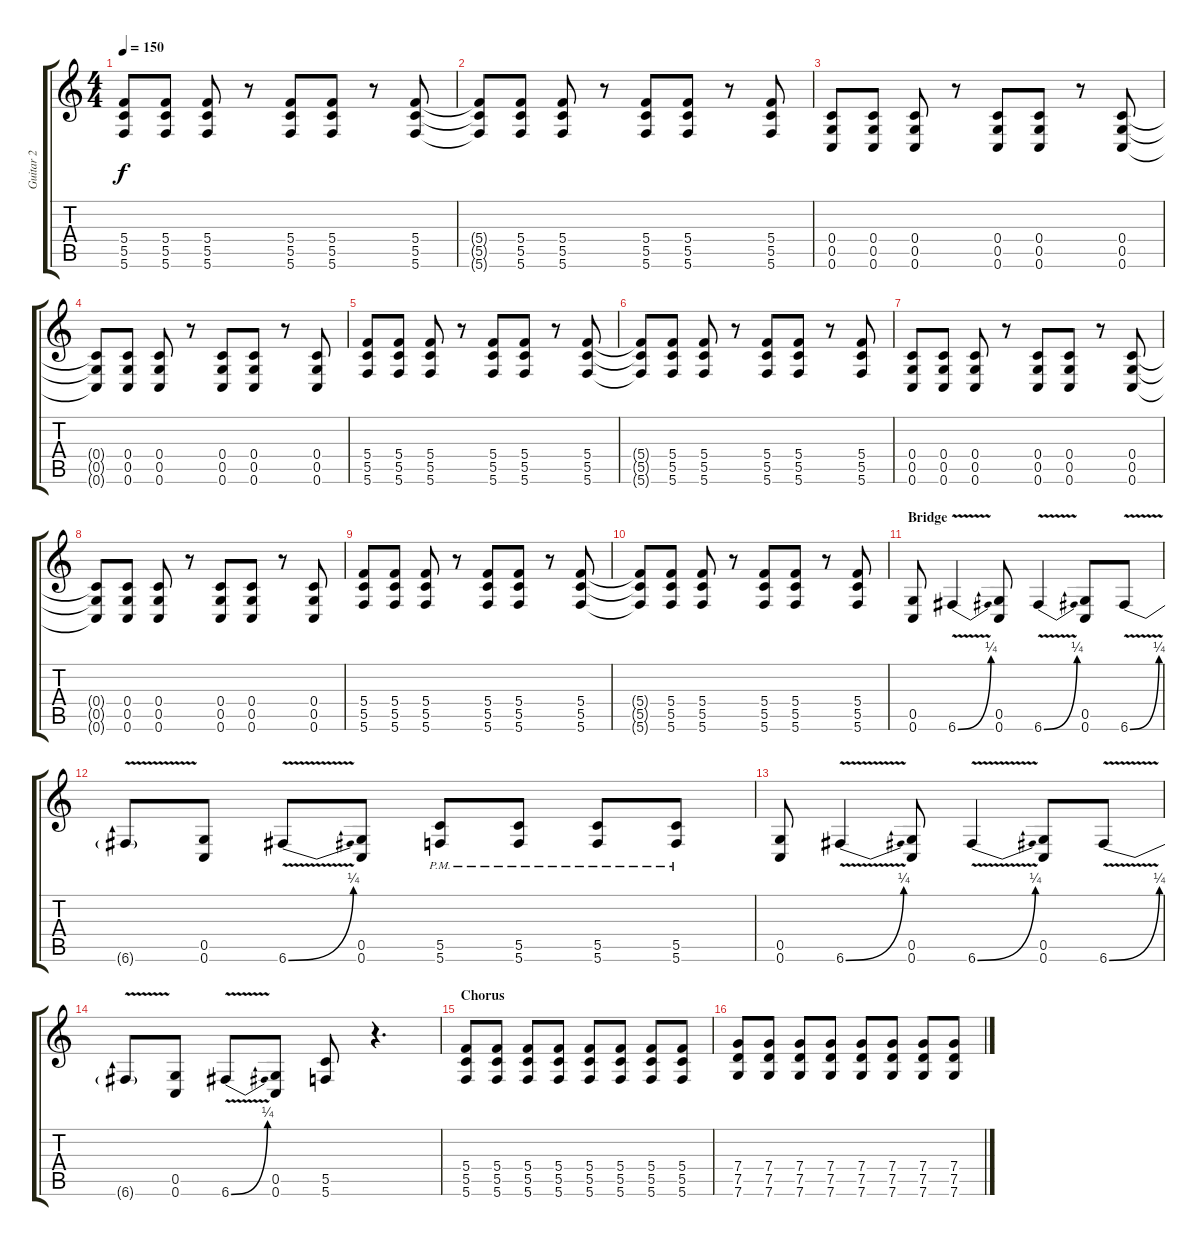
\track ("Guitar 2" "Guitar 2") {instrument overdrivenguitar}
\staff {score tabs}
\tuning (D4 A3 F3 C3 G2 C2) {hide}
\ts (4 4)
\tempo 150
\clef g2
\ks c
(5.4 5.5 5.6).8{dy f} (5.4 5.5 5.6).8 (5.4 5.5 5.6).8 r.8 (5.4 5.5 5.6).8 (5.4 5.5 5.6).8 r.8 (5.4 5.5 5.6).8 |
(5.4{t} 5.5{t} 5.6{t}).8 (5.4 5.5 5.6).8 (5.4 5.5 5.6).8 r.8 (5.4 5.5 5.6).8 (5.4 5.5 5.6).8 r.8 (5.4 5.5 5.6).8 |
(0.4 0.5 0.6).8 (0.4 0.5 0.6).8 (0.4 0.5 0.6).8 r.8 (0.4 0.5 0.6).8 (0.4 0.5 0.6).8 r.8 (0.4 0.5 0.6).8 |
(0.4{t} 0.5{t} 0.6{t}).8 (0.4 0.5 0.6).8 (0.4 0.5 0.6).8 r.8 (0.4 0.5 0.6).8 (0.4 0.5 0.6).8 r.8 (0.4 0.5 0.6).8 |
(5.4 5.5 5.6).8 (5.4 5.5 5.6).8 (5.4 5.5 5.6).8 r.8 (5.4 5.5 5.6).8 (5.4 5.5 5.6).8 r.8 (5.4 5.5 5.6).8 |
(5.4{t} 5.5{t} 5.6{t}).8 (5.4 5.5 5.6).8 (5.4 5.5 5.6).8 r.8 (5.4 5.5 5.6).8 (5.4 5.5 5.6).8 r.8 (5.4 5.5 5.6).8 |
(0.4 0.5 0.6).8 (0.4 0.5 0.6).8 (0.4 0.5 0.6).8 r.8 (0.4 0.5 0.6).8 (0.4 0.5 0.6).8 r.8 (0.4 0.5 0.6).8 |
(0.4{t} 0.5{t} 0.6{t}).8 (0.4 0.5 0.6).8 (0.4 0.5 0.6).8 r.8 (0.4 0.5 0.6).8 (0.4 0.5 0.6).8 r.8 (0.4 0.5 0.6).8 |
(5.4 5.5 5.6).8 (5.4 5.5 5.6).8 (5.4 5.5 5.6).8 r.8 (5.4 5.5 5.6).8 (5.4 5.5 5.6).8 r.8 (5.4 5.5 5.6).8 |
(5.4{t} 5.5{t} 5.6{t}).8 (5.4 5.5 5.6).8 (5.4 5.5 5.6).8 r.8 (5.4 5.5 5.6).8 (5.4 5.5 5.6).8 r.8 (5.4 5.5 5.6).8 |
\section ("" "Bridge")
(0.5 0.6).8 6.6{be (bend 0 0 60 1) v}.4 (0.5 0.6).8 6.6{be (bend 0 0 60 1) v}.4 (0.5 0.6).8 6.6{be (bend 0 0 60 1) v}.8 |
6.6{t}.8 (0.5 0.6).8 6.6{be (bend 0 0 60 1) v}.8 (0.5 0.6).8 (5.5{pm} 5.6{pm}).8 (5.5{pm} 5.6{pm}).8 (5.5{pm} 5.6{pm}).8 (5.5{pm} 5.6{pm}).8 |
(0.5 0.6).8 6.6{be (bend 0 0 60 1) v}.4 (0.5 0.6).8 6.6{be (bend 0 0 60 1) v}.4 (0.5 0.6).8 6.6{be (bend 0 0 60 1) v}.8 |
6.6{t}.8 (0.5 0.6).8 6.6{be (bend 0 0 60 1) v}.8 (0.5 0.6).8 (5.5 5.6).8 r.4{d} |
\section ("" "Chorus")
(5.4 5.5 5.6).8 (5.4 5.5 5.6).8 (5.4 5.5 5.6).8 (5.4 5.5 5.6).8 (5.4 5.5 5.6).8 (5.4 5.5 5.6).8 (5.4 5.5 5.6).8 (5.4 5.5 5.6).8 |
(7.4 7.5 7.6).8 (7.4 7.5 7.6).8 (7.4 7.5 7.6).8 (7.4 7.5 7.6).8 (7.4 7.5 7.6).8 (7.4 7.5 7.6).8 (7.4 7.5 7.6).8 (7.4 7.5 7.6).8
